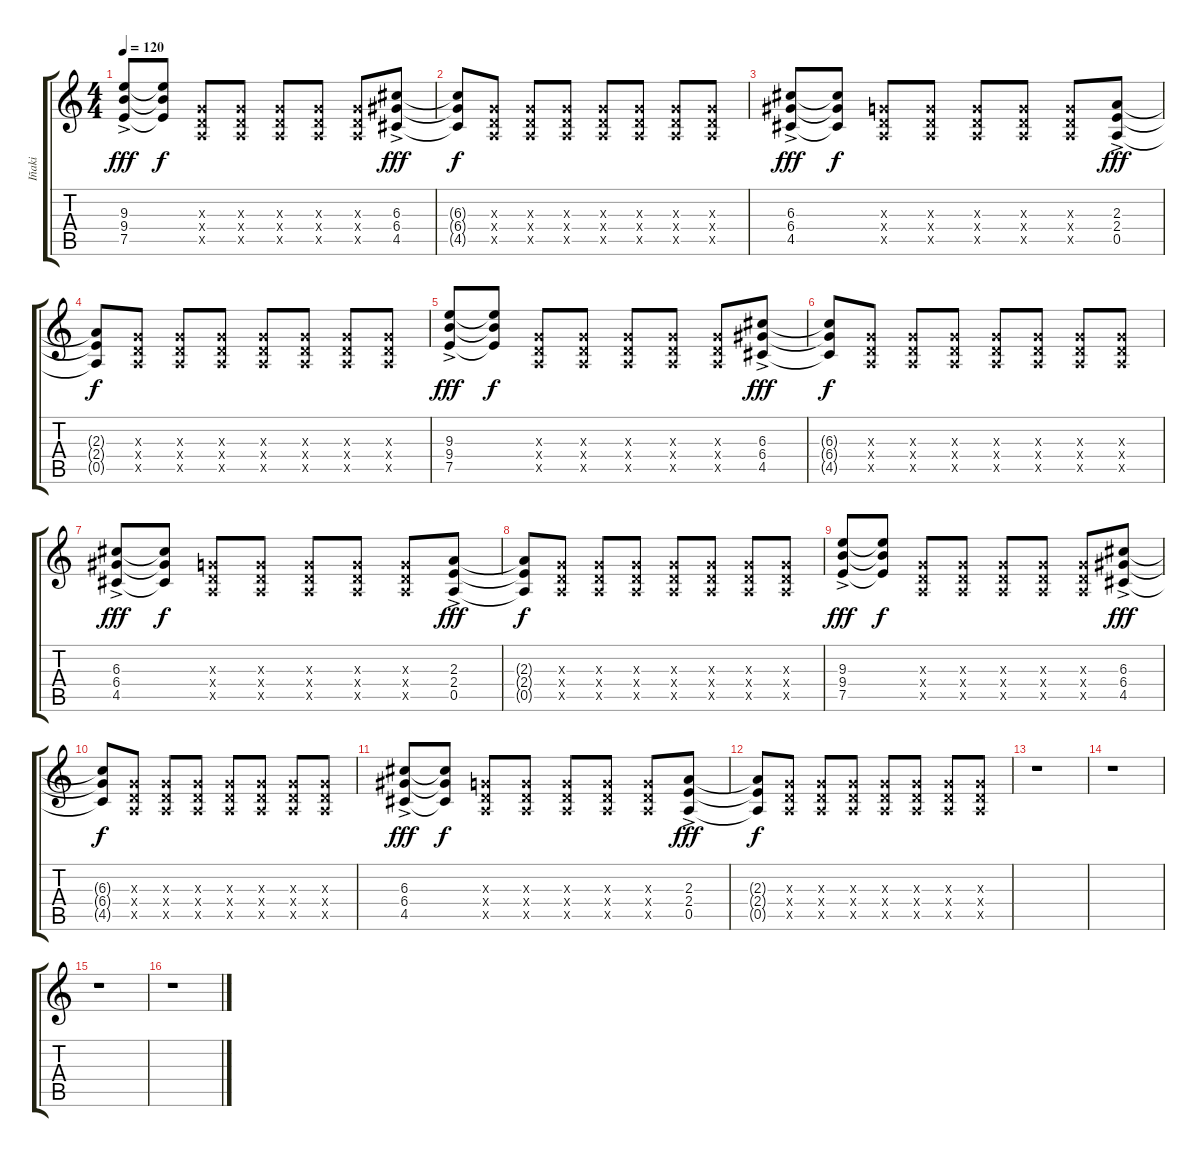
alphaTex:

\track ("Iñaki" "Iñaki") {instrument overdrivenguitar}
\staff {score tabs}
\tuning (E4 B3 G3 D3 A2 E2) {hide}
\ts (4 4)
\tempo 120
\clef g2
\ks c
(9.3{ac} 9.4 7.5).8{dy fff} (9.3{t} 9.4{t} 7.5{t}).8{dy f} (0.3{x} 0.4{x} 0.5{x}).8 (0.3{x} 0.4{x} 0.5{x}).8 (0.3{x} 0.4{x} 0.5{x}).8 (0.3{x} 0.4{x} 0.5{x}).8 (0.3{x} 0.4{x} 0.5{x}).8 (6.3{ac} 6.4 4.5).8{dy fff} |
(6.3{t} 6.4{t} 4.5{t}).8{dy f} (0.3{x} 0.4{x} 0.5{x}).8 (0.3{x} 0.4{x} 0.5{x}).8 (0.3{x} 0.4{x} 0.5{x}).8 (0.3{x} 0.4{x} 0.5{x}).8 (0.3{x} 0.4{x} 0.5{x}).8 (0.3{x} 0.4{x} 0.5{x}).8 (0.3{x} 0.4{x} 0.5{x}).8 |
(6.3{ac} 6.4 4.5).8{dy fff} (6.3{t} 6.4{t} 4.5{t}).8{dy f} (0.3{x} 0.4{x} 0.5{x}).8 (0.3{x} 0.4{x} 0.5{x}).8 (0.3{x} 0.4{x} 0.5{x}).8 (0.3{x} 0.4{x} 0.5{x}).8 (0.3{x} 0.4{x} 0.5{x}).8 (2.3{ac} 2.4 0.5).8{dy fff} |
(2.3{t} 2.4{t} 0.5{t}).8{dy f} (0.3{x} 0.4{x} 0.5{x}).8 (0.3{x} 0.4{x} 0.5{x}).8 (0.3{x} 0.4{x} 0.5{x}).8 (0.3{x} 0.4{x} 0.5{x}).8 (0.3{x} 0.4{x} 0.5{x}).8 (0.3{x} 0.4{x} 0.5{x}).8 (0.3{x} 0.4{x} 0.5{x}).8 |
(9.3{ac} 9.4 7.5).8{dy fff} (9.3{t} 9.4{t} 7.5{t}).8{dy f} (0.3{x} 0.4{x} 0.5{x}).8 (0.3{x} 0.4{x} 0.5{x}).8 (0.3{x} 0.4{x} 0.5{x}).8 (0.3{x} 0.4{x} 0.5{x}).8 (0.3{x} 0.4{x} 0.5{x}).8 (6.3{ac} 6.4 4.5).8{dy fff} |
(6.3{t} 6.4{t} 4.5{t}).8{dy f} (0.3{x} 0.4{x} 0.5{x}).8 (0.3{x} 0.4{x} 0.5{x}).8 (0.3{x} 0.4{x} 0.5{x}).8 (0.3{x} 0.4{x} 0.5{x}).8 (0.3{x} 0.4{x} 0.5{x}).8 (0.3{x} 0.4{x} 0.5{x}).8 (0.3{x} 0.4{x} 0.5{x}).8 |
(6.3{ac} 6.4 4.5).8{dy fff} (6.3{t} 6.4{t} 4.5{t}).8{dy f} (0.3{x} 0.4{x} 0.5{x}).8 (0.3{x} 0.4{x} 0.5{x}).8 (0.3{x} 0.4{x} 0.5{x}).8 (0.3{x} 0.4{x} 0.5{x}).8 (0.3{x} 0.4{x} 0.5{x}).8 (2.3{ac} 2.4 0.5).8{dy fff} |
(2.3{t} 2.4{t} 0.5{t}).8{dy f} (0.3{x} 0.4{x} 0.5{x}).8 (0.3{x} 0.4{x} 0.5{x}).8 (0.3{x} 0.4{x} 0.5{x}).8 (0.3{x} 0.4{x} 0.5{x}).8 (0.3{x} 0.4{x} 0.5{x}).8 (0.3{x} 0.4{x} 0.5{x}).8 (0.3{x} 0.4{x} 0.5{x}).8 |
(9.3{ac} 9.4 7.5).8{dy fff} (9.3{t} 9.4{t} 7.5{t}).8{dy f} (0.3{x} 0.4{x} 0.5{x}).8 (0.3{x} 0.4{x} 0.5{x}).8 (0.3{x} 0.4{x} 0.5{x}).8 (0.3{x} 0.4{x} 0.5{x}).8 (0.3{x} 0.4{x} 0.5{x}).8 (6.3{ac} 6.4 4.5).8{dy fff} |
(6.3{t} 6.4{t} 4.5{t}).8{dy f} (0.3{x} 0.4{x} 0.5{x}).8 (0.3{x} 0.4{x} 0.5{x}).8 (0.3{x} 0.4{x} 0.5{x}).8 (0.3{x} 0.4{x} 0.5{x}).8 (0.3{x} 0.4{x} 0.5{x}).8 (0.3{x} 0.4{x} 0.5{x}).8 (0.3{x} 0.4{x} 0.5{x}).8 |
(6.3{ac} 6.4 4.5).8{dy fff} (6.3{t} 6.4{t} 4.5{t}).8{dy f} (0.3{x} 0.4{x} 0.5{x}).8 (0.3{x} 0.4{x} 0.5{x}).8 (0.3{x} 0.4{x} 0.5{x}).8 (0.3{x} 0.4{x} 0.5{x}).8 (0.3{x} 0.4{x} 0.5{x}).8 (2.3{ac} 2.4 0.5).8{dy fff} |
(2.3{t} 2.4{t} 0.5{t}).8{dy f} (0.3{x} 0.4{x} 0.5{x}).8 (0.3{x} 0.4{x} 0.5{x}).8 (0.3{x} 0.4{x} 0.5{x}).8 (0.3{x} 0.4{x} 0.5{x}).8 (0.3{x} 0.4{x} 0.5{x}).8 (0.3{x} 0.4{x} 0.5{x}).8 (0.3{x} 0.4{x} 0.5{x}).8 |
r.1 |
r.1 |
r.1 |
r.1
